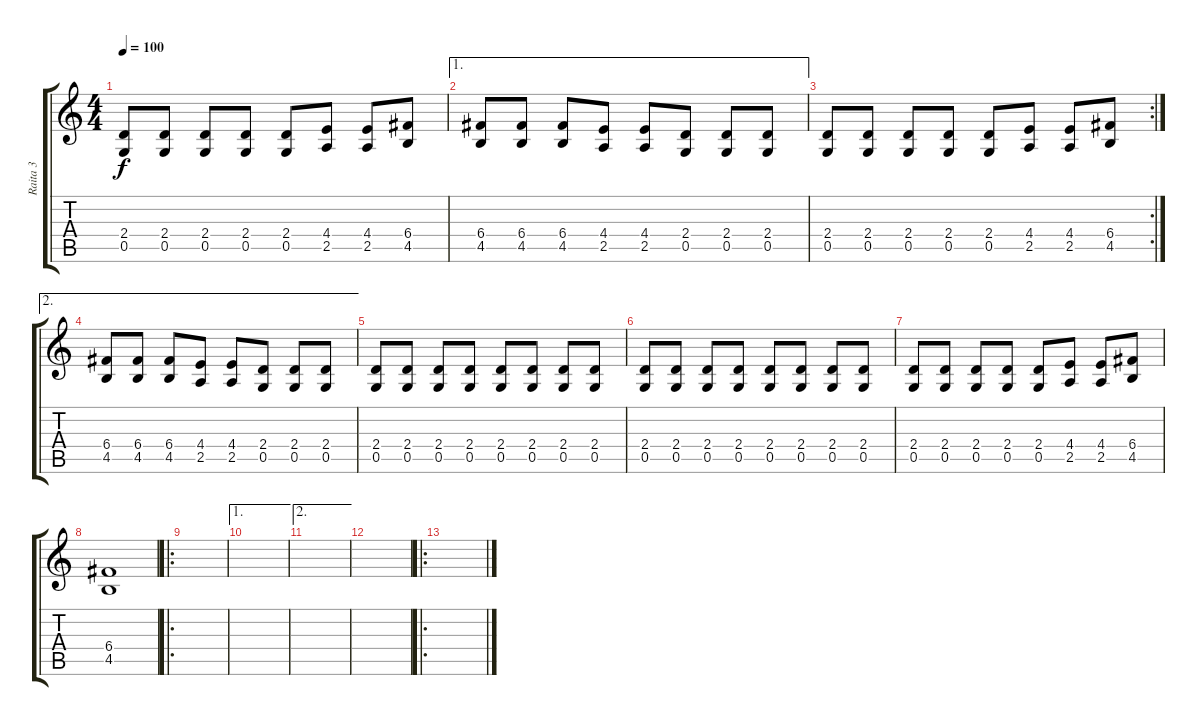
\track ("Raita 3" "Raita 3") {instrument distortionguitar}
\staff {score tabs}
\tuning (D4 A3 F3 C3 G2 D2) {hide}
\ts (4 4)
\tempo 100
\clef g2
\ks c
(2.4 0.5).8{dy f} (2.4 0.5).8 (2.4 0.5).8 (2.4 0.5).8 (2.4 0.5).8 (4.4 2.5).8 (4.4 2.5).8 (6.4 4.5).8 |
\ae 1
(6.4 4.5).8 (6.4 4.5).8 (6.4 4.5).8 (4.4 2.5).8 (4.4 2.5).8 (2.4 0.5).8 (2.4 0.5).8 (2.4 0.5).8 |
\rc 2
(2.4 0.5).8 (2.4 0.5).8 (2.4 0.5).8 (2.4 0.5).8 (2.4 0.5).8 (4.4 2.5).8 (4.4 2.5).8 (6.4 4.5).8 |
\ae 2
(6.4 4.5).8 (6.4 4.5).8 (6.4 4.5).8 (4.4 2.5).8 (4.4 2.5).8 (2.4 0.5).8 (2.4 0.5).8 (2.4 0.5).8 |
(2.4 0.5).8 (2.4 0.5).8 (2.4 0.5).8 (2.4 0.5).8 (2.4 0.5).8 (2.4 0.5).8 (2.4 0.5).8 (2.4 0.5).8 |
(2.4 0.5).8 (2.4 0.5).8 (2.4 0.5).8 (2.4 0.5).8 (2.4 0.5).8 (2.4 0.5).8 (2.4 0.5).8 (2.4 0.5).8 |
(2.4 0.5).8 (2.4 0.5).8 (2.4 0.5).8 (2.4 0.5).8 (2.4 0.5).8 (4.4 2.5).8 (4.4 2.5).8 (6.4 4.5).8 |
(6.4 4.5).1 |
\ro
|
\ae 1
|
\ae 2
|
|
\ro
